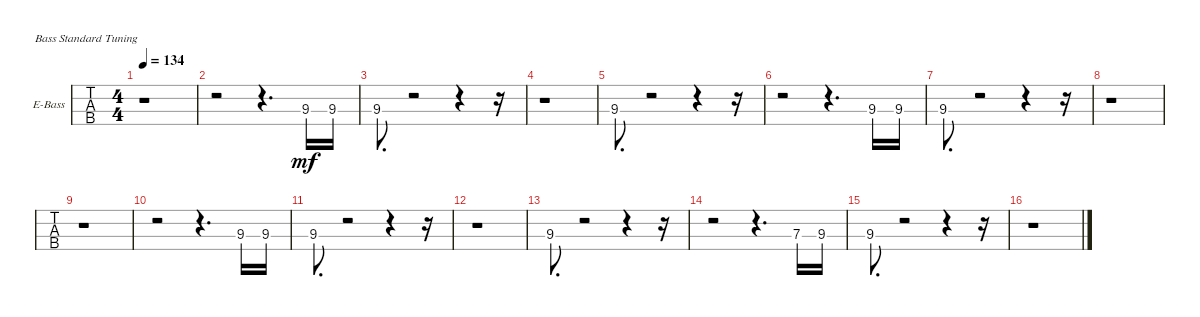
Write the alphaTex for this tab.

\bracketExtendMode groupsimilarinstruments
\firstSystemTrackNameOrientation horizontal
\otherSystemsTrackNameOrientation horizontal
\track ("Bass" "E-Bass") {instrument electricbassfinger}
\staff {tabs}
\tuning (G2 D2 A1 E1)
\ts (4 4)
\tempo 134
\clef f4
\ks c
r.1{dy mf instrument electricbassfinger} |
r.2 r.4{d} 9.3.16 9.3.16 |
9.3.8{d} r.2 r.4 r.16 |
r.1 |
9.3.8{d} r.2 r.4 r.16 |
r.2 r.4{d} 9.3.16 9.3.16 |
9.3.8{d} r.2 r.4 r.16 |
r.1 |
r.1 |
r.2 r.4{d} 9.3.16 9.3.16 |
9.3.8{d} r.2 r.4 r.16 |
r.1 |
9.3.8{d} r.2 r.4 r.16 |
r.2 r.4{d} 7.3.16 9.3.16 |
9.3.8{d} r.2 r.4 r.16 |
r.1
